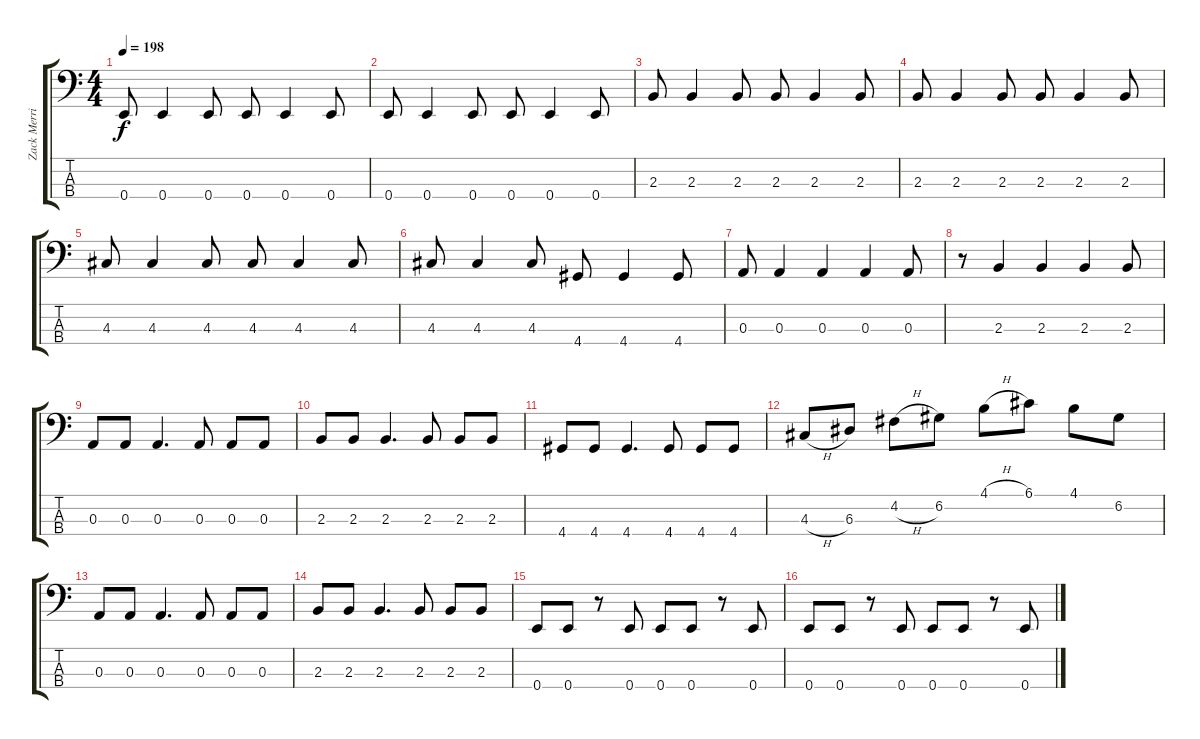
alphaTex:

\track ("Zack Merrick (Bass)" "Zack Merri") {instrument electricbasspick}
\staff {score tabs}
\tuning (G2 D2 A1 E1) {hide}
\ts (4 4)
\tempo 198
\clef f4
\ks c
0.4.8{dy f} 0.4.4 0.4.8 0.4.8 0.4.4 0.4.8 |
0.4.8 0.4.4 0.4.8 0.4.8 0.4.4 0.4.8 |
2.3.8 2.3.4 2.3.8 2.3.8 2.3.4 2.3.8 |
2.3.8 2.3.4 2.3.8 2.3.8 2.3.4 2.3.8 |
4.3.8 4.3.4 4.3.8 4.3.8 4.3.4 4.3.8 |
4.3.8 4.3.4 4.3.8 4.4.8 4.4.4 4.4.8 |
0.3.8 0.3.4 0.3.4 0.3.4 0.3.8 |
r.8 2.3.4 2.3.4 2.3.4 2.3.8 |
0.3.8 0.3.8 0.3.4{d} 0.3.8 0.3.8 0.3.8 |
2.3.8 2.3.8 2.3.4{d} 2.3.8 2.3.8 2.3.8 |
4.4.8 4.4.8 4.4.4{d} 4.4.8 4.4.8 4.4.8 |
4.3{h}.8 6.3.8 4.2{h}.8 6.2.8 4.1{h}.8 6.1.8 4.1.8 6.2.8 |
0.3.8 0.3.8 0.3.4{d} 0.3.8 0.3.8 0.3.8 |
2.3.8 2.3.8 2.3.4{d} 2.3.8 2.3.8 2.3.8 |
0.4.8 0.4.8 r.8 0.4.8 0.4.8 0.4.8 r.8 0.4.8 |
0.4.8 0.4.8 r.8 0.4.8 0.4.8 0.4.8 r.8 0.4.8
